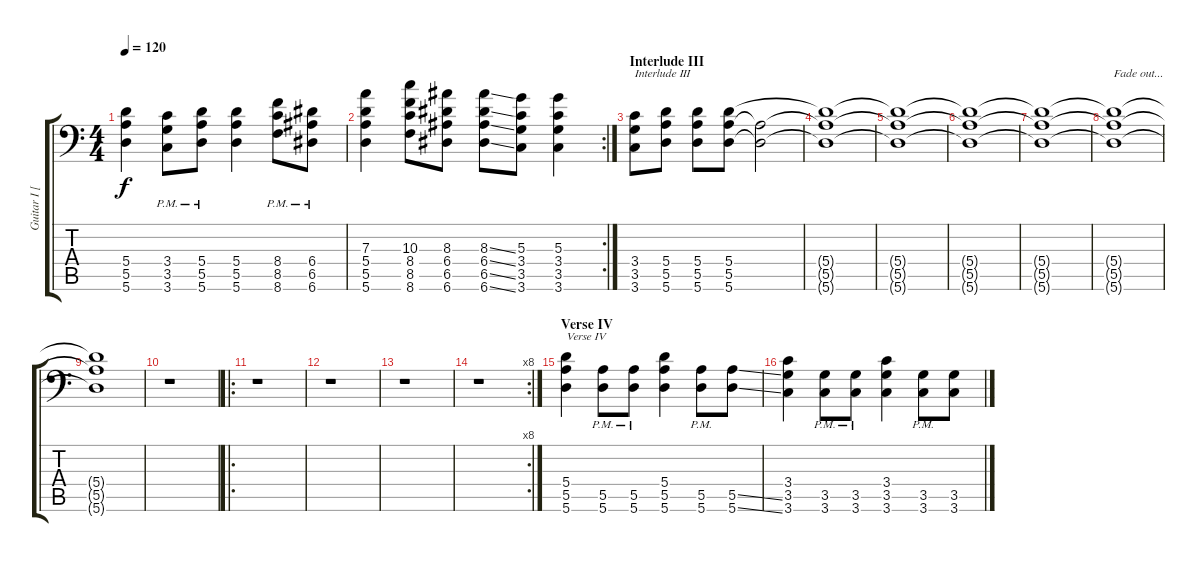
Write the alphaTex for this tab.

\track ("Guitar I [Karl Sanders]" "Guitar I [") {instrument distortionguitar}
\staff {score tabs}
\tuning (B3 Gb3 D3 A2 E2 A1) {hide}
\ts (4 4)
\tempo 120
\clef f4
\ks c
(5.4 5.5 5.6).4{dy f} (3.4{pm} 3.5{pm} 3.6{pm}).8 (5.4{pm} 5.5{pm} 5.6{pm}).8 (5.4 5.5 5.6).4 (8.4{pm} 8.5{pm} 8.6{pm}).8 (6.4{pm} 6.5{pm} 6.6{pm}).8 |
\rc 2
(7.3 5.4 5.5 5.6).4 (10.3 8.4 8.5 8.6).8 (8.3 6.4 6.5 6.6).8 (8.3{ss} 6.4{ss} 6.5{ss} 6.6{ss}).8 (5.3 3.4 3.5 3.6).8 (5.3 3.4 3.5 3.6).4 |
\section ("" "Interlude III")
(3.4 3.5 3.6).8{txt "Interlude III"} (5.4 5.5 5.6).8 (5.4 5.5 5.6).8 (5.4 5.5 5.6).8 (5.5{t} 5.6{t}).2 |
(5.4{t} 5.5{t} 5.6{t}).1 |
(5.4{t} 5.5{t} 5.6{t}).1 |
(5.4{t} 5.5{t} 5.6{t}).1 |
(5.4{t} 5.5{t} 5.6{t}).1 |
(5.4{t} 5.5{t} 5.6{t}).1{txt "Fade out..." volume 0} |
(5.4{t} 5.5{t} 5.6{t}).1 |
r.1 |
\ro
r.1{volume 15} |
r.1 |
r.1 |
\rc 8
r.1 |
\section ("" "Verse IV")
(5.4 5.5 5.6).4{txt "Verse IV"} (5.5{pm} 5.6{pm}).8 (5.5{pm} 5.6{pm}).8 (5.4 5.5 5.6).4 (5.5{pm} 5.6{pm}).8 (5.5{ss} 5.6{ss}).8 |
(3.4 3.5 3.6).4 (3.5{pm} 3.6{pm}).8 (3.5{pm} 3.6{pm}).8 (3.4 3.5 3.6).4 (3.5{pm} 3.6{pm}).8 (3.5{ss} 3.6{ss}).8
